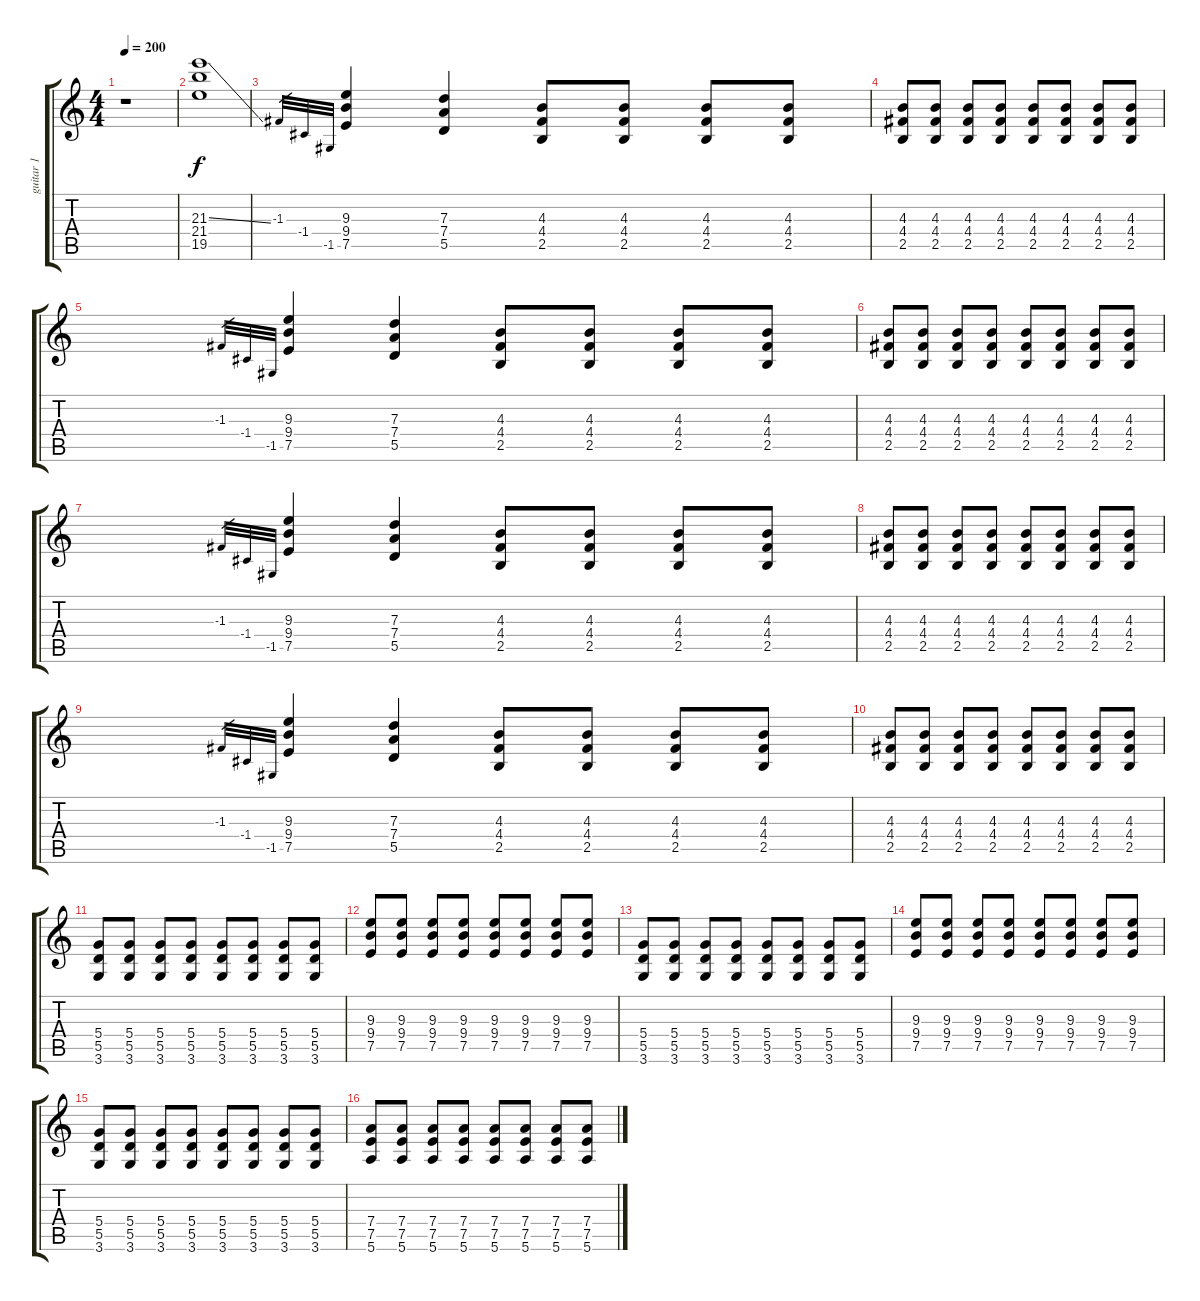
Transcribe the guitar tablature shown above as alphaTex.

\track ("guitar 1" "guitar 1") {instrument distortionguitar}
\staff {score tabs}
\tuning (E4 B3 G3 D3 A2 E2) {hide}
\ts (4 4)
\tempo 200
\clef g2
\ks c
r.1{dy f instrument distortionguitar} |
(21.3{ss} 21.4 19.5).1 |
-1.3.32{gr} -1.4.32{gr} -1.5.32{gr} (9.3 9.4 7.5).4 (7.3 7.4 5.5).4 (4.3 4.4 2.5).8 (4.3 4.4 2.5).8 (4.3 4.4 2.5).8 (4.3 4.4 2.5).8 |
(4.3 4.4 2.5).8 (4.3 4.4 2.5).8 (4.3 4.4 2.5).8 (4.3 4.4 2.5).8 (4.3 4.4 2.5).8 (4.3 4.4 2.5).8 (4.3 4.4 2.5).8 (4.3 4.4 2.5).8 |
-1.3.32{gr} -1.4.32{gr} -1.5.32{gr} (9.3 9.4 7.5).4 (7.3 7.4 5.5).4 (4.3 4.4 2.5).8 (4.3 4.4 2.5).8 (4.3 4.4 2.5).8 (4.3 4.4 2.5).8 |
(4.3 4.4 2.5).8 (4.3 4.4 2.5).8 (4.3 4.4 2.5).8 (4.3 4.4 2.5).8 (4.3 4.4 2.5).8 (4.3 4.4 2.5).8 (4.3 4.4 2.5).8 (4.3 4.4 2.5).8 |
-1.3.32{gr} -1.4.32{gr} -1.5.32{gr} (9.3 9.4 7.5).4 (7.3 7.4 5.5).4 (4.3 4.4 2.5).8 (4.3 4.4 2.5).8 (4.3 4.4 2.5).8 (4.3 4.4 2.5).8 |
(4.3 4.4 2.5).8 (4.3 4.4 2.5).8 (4.3 4.4 2.5).8 (4.3 4.4 2.5).8 (4.3 4.4 2.5).8 (4.3 4.4 2.5).8 (4.3 4.4 2.5).8 (4.3 4.4 2.5).8 |
-1.3.32{gr} -1.4.32{gr} -1.5.32{gr} (9.3 9.4 7.5).4 (7.3 7.4 5.5).4 (4.3 4.4 2.5).8 (4.3 4.4 2.5).8 (4.3 4.4 2.5).8 (4.3 4.4 2.5).8 |
(4.3 4.4 2.5).8 (4.3 4.4 2.5).8 (4.3 4.4 2.5).8 (4.3 4.4 2.5).8 (4.3 4.4 2.5).8 (4.3 4.4 2.5).8 (4.3 4.4 2.5).8 (4.3 4.4 2.5).8 |
(5.4 5.5 3.6).8 (5.4 5.5 3.6).8 (5.4 5.5 3.6).8 (5.4 5.5 3.6).8 (5.4 5.5 3.6).8 (5.4 5.5 3.6).8 (5.4 5.5 3.6).8 (5.4 5.5 3.6).8 |
(9.3 9.4 7.5).8 (9.3 9.4 7.5).8 (9.3 9.4 7.5).8 (9.3 9.4 7.5).8 (9.3 9.4 7.5).8 (9.3 9.4 7.5).8 (9.3 9.4 7.5).8 (9.3 9.4 7.5).8 |
(5.4 5.5 3.6).8 (5.4 5.5 3.6).8 (5.4 5.5 3.6).8 (5.4 5.5 3.6).8 (5.4 5.5 3.6).8 (5.4 5.5 3.6).8 (5.4 5.5 3.6).8 (5.4 5.5 3.6).8 |
(9.3 9.4 7.5).8 (9.3 9.4 7.5).8 (9.3 9.4 7.5).8 (9.3 9.4 7.5).8 (9.3 9.4 7.5).8 (9.3 9.4 7.5).8 (9.3 9.4 7.5).8 (9.3 9.4 7.5).8 |
(5.4 5.5 3.6).8 (5.4 5.5 3.6).8 (5.4 5.5 3.6).8 (5.4 5.5 3.6).8 (5.4 5.5 3.6).8 (5.4 5.5 3.6).8 (5.4 5.5 3.6).8 (5.4 5.5 3.6).8 |
(7.4 7.5 5.6).8 (7.4 7.5 5.6).8 (7.4 7.5 5.6).8 (7.4 7.5 5.6).8 (7.4 7.5 5.6).8 (7.4 7.5 5.6).8 (7.4 7.5 5.6).8 (7.4 7.5 5.6).8
